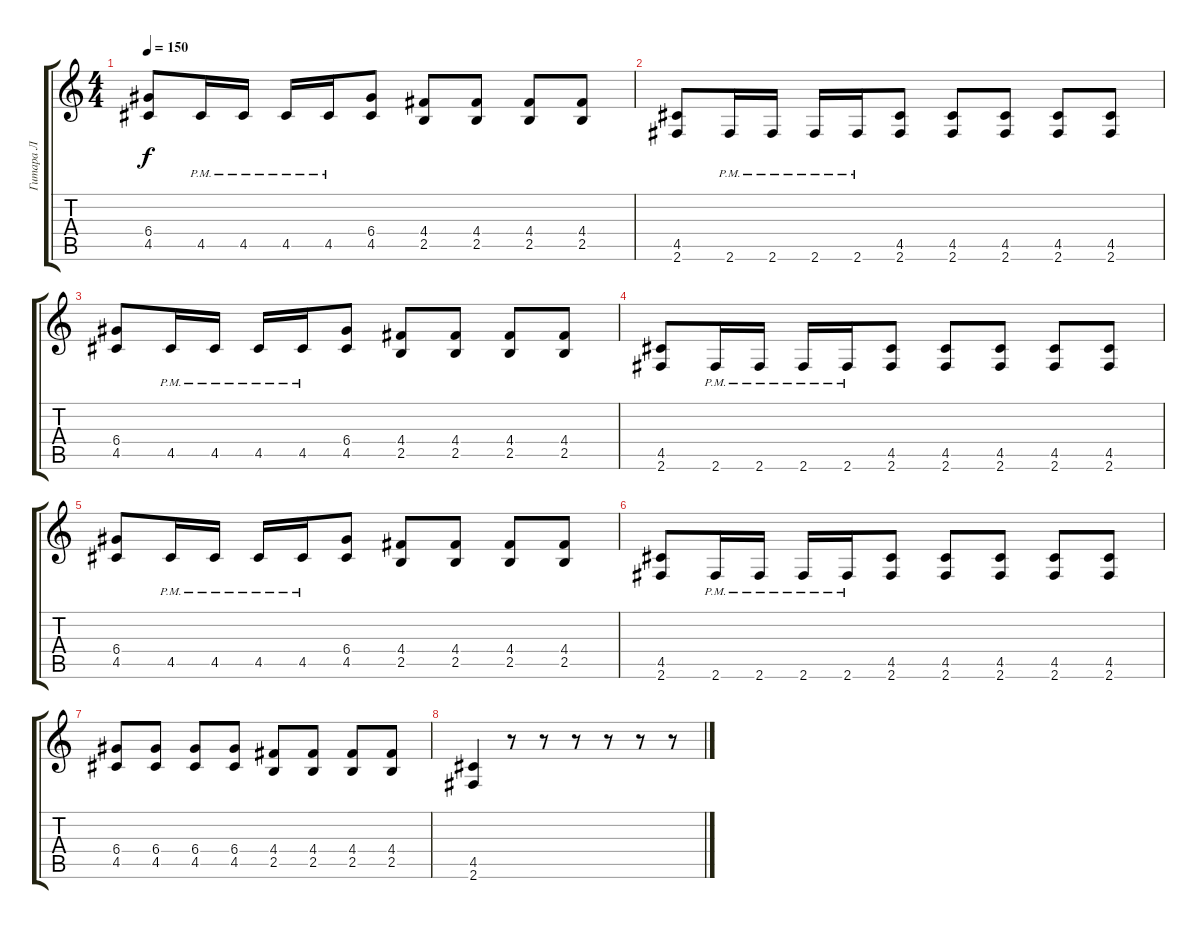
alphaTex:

\track ("Гитара Л" "Гитара Л") {instrument distortionguitar}
\staff {score tabs}
\tuning (E4 B3 G3 D3 A2 E2) {hide}
\ts (4 4)
\tempo 150
\clef g2
\ks c
(6.4 4.5).8{dy f} 4.5{pm}.16 4.5{pm}.16 4.5{pm}.16 4.5{pm}.16 (6.4 4.5).8 (4.4 2.5).8 (4.4 2.5).8 (4.4 2.5).8 (4.4 2.5).8 |
(4.5 2.6).8 2.6{pm}.16 2.6{pm}.16 2.6{pm}.16 2.6{pm}.16 (4.5 2.6).8 (4.5 2.6).8 (4.5 2.6).8 (4.5 2.6).8 (4.5 2.6).8 |
(6.4 4.5).8 4.5{pm}.16 4.5{pm}.16 4.5{pm}.16 4.5{pm}.16 (6.4 4.5).8 (4.4 2.5).8 (4.4 2.5).8 (4.4 2.5).8 (4.4 2.5).8 |
(4.5 2.6).8 2.6{pm}.16 2.6{pm}.16 2.6{pm}.16 2.6{pm}.16 (4.5 2.6).8 (4.5 2.6).8 (4.5 2.6).8 (4.5 2.6).8 (4.5 2.6).8 |
(6.4 4.5).8 4.5{pm}.16 4.5{pm}.16 4.5{pm}.16 4.5{pm}.16 (6.4 4.5).8 (4.4 2.5).8 (4.4 2.5).8 (4.4 2.5).8 (4.4 2.5).8 |
(4.5 2.6).8 2.6{pm}.16 2.6{pm}.16 2.6{pm}.16 2.6{pm}.16 (4.5 2.6).8 (4.5 2.6).8 (4.5 2.6).8 (4.5 2.6).8 (4.5 2.6).8 |
(6.4 4.5).8 (6.4 4.5).8 (6.4 4.5).8 (6.4 4.5).8 (4.4 2.5).8 (4.4 2.5).8 (4.4 2.5).8 (4.4 2.5).8 |
(4.5 2.6).4 r.8 r.8 r.8 r.8 r.8 r.8
